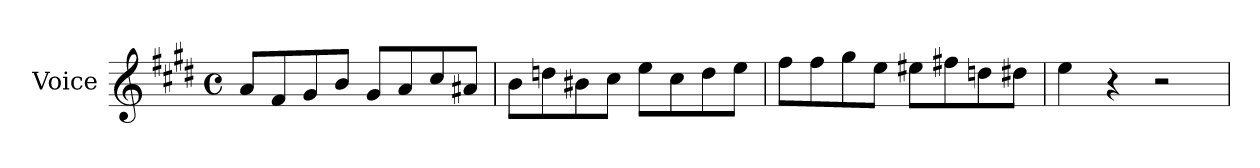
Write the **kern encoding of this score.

**kern
*part1
*staff1
*I"Voice
*I'Voice
*clefG2
*k[f#c#g#d#]
*M4/4
*met(c)
=1
8a/L
8f#/
8g#/
8b/J
8g#/L
8a/
8cc#/
8a#X/J
=2
8b\L
8ddn\
8b#X\
8cc#\J
8ee\L
8cc#\
8dd\
8ee\J
=3
8ff#\L
8ff#\
8gg#\
8ee\J
8ee#X\L
8ff#X\
8ddn\
8dd#X\J
=4
4ee\
4r
2rcc
=
*-
